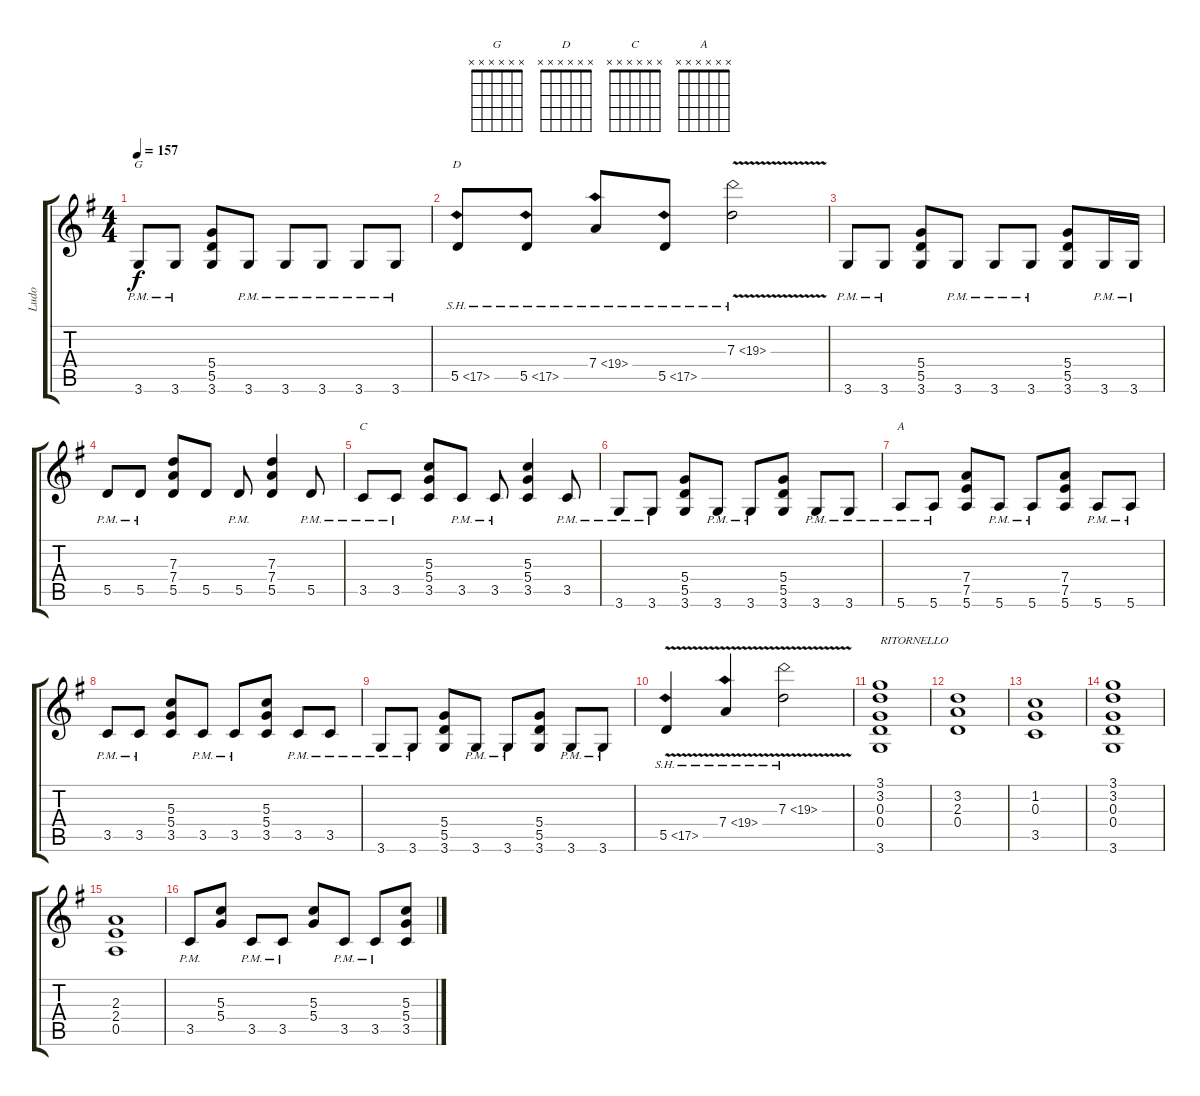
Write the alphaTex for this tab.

\track ("Ludo" "Ludo") {instrument distortionguitar}
\staff {score tabs}
\tuning (E4 B3 G3 D3 A2 E2) {hide}
\chord ("G" x x x x x x)
\chord ("D" x x x x x x)
\chord ("C" x x x x x x)
\chord ("A" x x x x x x)
\ts (4 4)
\tempo 157
\clef g2
\ks g
3.6{pm}.8{ch "G" dy f} 3.6{pm}.8 (5.4 5.5 3.6).8 3.6{pm}.8 3.6{pm}.8 3.6{pm}.8 3.6{pm}.8 3.6{pm}.8 |
5.5{sh 12}.8{ch "D"} 5.5{sh 12}.8 7.4{sh 12}.8 5.5{sh 12}.8 7.3{sh 12 v}.2 |
3.6{pm}.8 3.6{pm}.8 (5.4 5.5 3.6).8 3.6{pm}.8 3.6{pm}.8 3.6{pm}.8 (5.4 5.5 3.6).8 3.6{pm}.16 3.6{pm}.16 |
5.5{pm}.8 5.5{pm}.8 (7.3 7.4 5.5).8 5.5.8 5.5{pm}.8 (7.3 7.4 5.5).4 5.5{pm}.8 |
3.5{pm}.8{ch "C"} 3.5{pm}.8 (5.3 5.4 3.5).8 3.5{pm}.8 3.5{pm}.8 (5.3 5.4 3.5).4 3.5{pm}.8 |
3.6{pm}.8 3.6{pm}.8 (5.4 5.5 3.6).8 3.6{pm}.8 3.6{pm}.8 (5.4 5.5 3.6).8 3.6{pm}.8 3.6{pm}.8 |
5.6{pm}.8{ch "A"} 5.6{pm}.8 (7.4 7.5 5.6).8 5.6{pm}.8 5.6{pm}.8 (7.4 7.5 5.6).8 5.6{pm}.8 5.6{pm}.8 |
3.5{pm}.8 3.5{pm}.8 (5.3 5.4 3.5).8 3.5{pm}.8 3.5{pm}.8 (5.3 5.4 3.5).8 3.5{pm}.8 3.5{pm}.8 |
3.6{pm}.8 3.6{pm}.8 (5.4 5.5 3.6).8 3.6{pm}.8 3.6{pm}.8 (5.4 5.5 3.6).8 3.6{pm}.8 3.6{pm}.8 |
5.5{sh 12 v}.4 7.4{sh 12 v}.4 7.3{sh 12 v}.2 |
(3.1 3.2 0.3 0.4 3.6).1{txt "RITORNELLO"} |
(3.2 2.3 0.4).1 |
(1.2 0.3 3.5).1 |
(3.1 3.2 0.3 0.4 3.6).1 |
(2.3 2.4 0.5).1 |
3.5{pm}.8 (5.3 5.4).8 3.5{pm}.8 3.5{pm}.8 (5.3 5.4).8 3.5{pm}.8 3.5{pm}.8 (5.3 5.4 3.5).8
